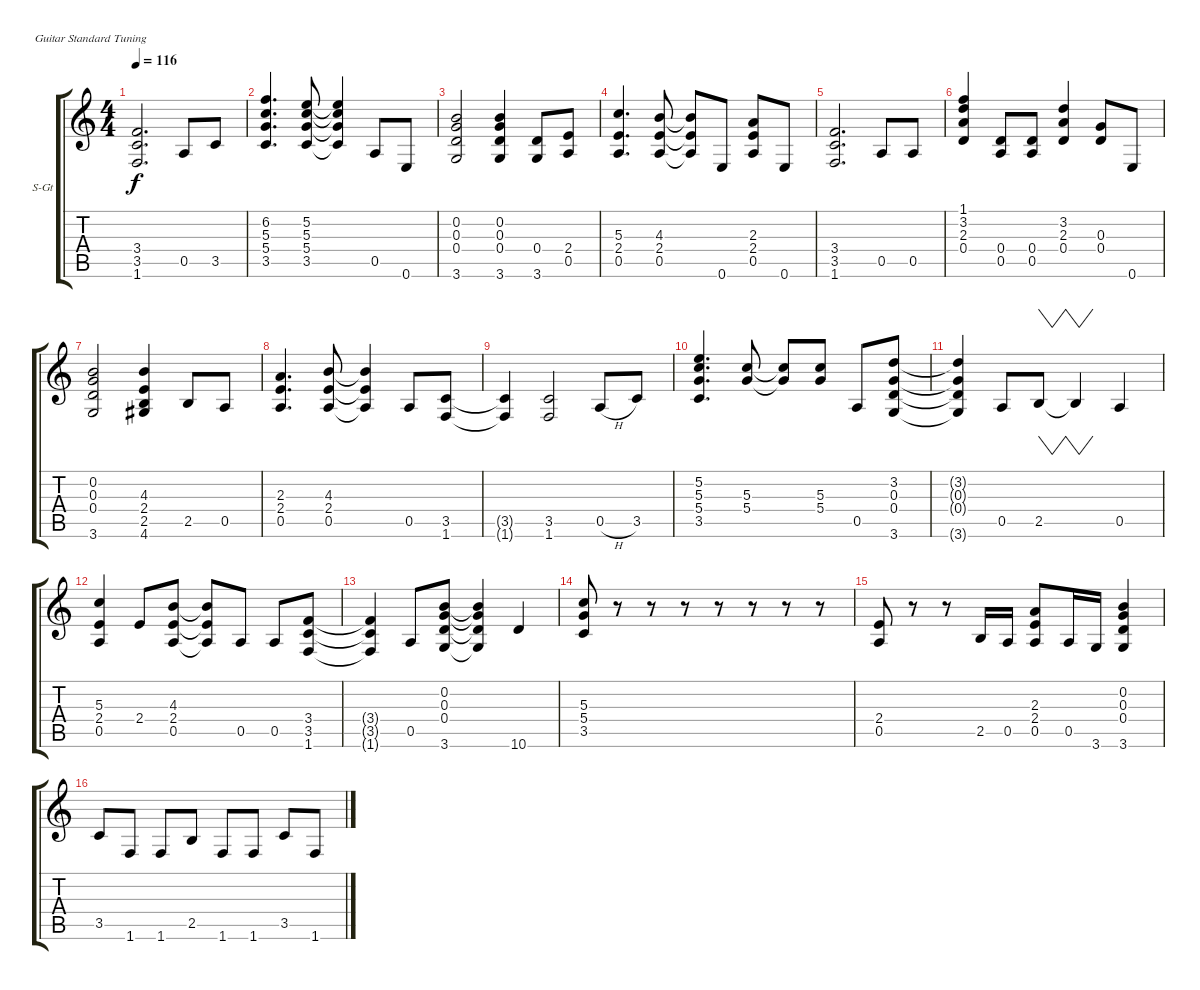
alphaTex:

\bracketExtendMode groupsimilarinstruments
\firstSystemTrackNameOrientation horizontal
\otherSystemsTrackNameOrientation horizontal
\track ("Clean L - PAN" "S-Gt") {instrument acousticguitarsteel}
\staff {score tabs}
\tuning (E4 B3 G3 D3 A2 E2)
\ts (4 4)
\tempo 116
\clef g2
\ks c
(3.4 3.5 1.6).2{d dy f} 0.5.8 3.5.8 |
(6.2 5.3 5.4 3.5).4{d} (5.2 5.3 5.4 3.5).8 (5.2{t} 5.3{t} 5.4{t} 3.5{t}).4 0.5.8 0.6.8 |
(0.2 0.3 0.4 3.6).2 (0.2 0.3 0.4 3.6).4 (0.4 3.6).8 (2.4 0.5).8 |
(5.3 2.4 0.5).4{d} (4.3 2.4 0.5).8 (4.3{t} 2.4{t} 0.5{t}).8 0.6.8 (2.3 2.4 0.5).8 0.6.8 |
(3.4 3.5 1.6).2{d} 0.5.8 0.5.8 |
(1.1 3.2 2.3 0.4).4 (0.4 0.5).8 (0.4 0.5).8 (3.2 2.3 0.4).4 (0.3 0.4).8 0.6.8 |
(0.2 0.3 0.4 3.6).2 (4.3 2.4 2.5 4.6).4 2.5.8 0.5.8 |
(2.3 2.4 0.5).4{d} (4.3 2.4 0.5).8 (4.3{t} 2.4{t} 0.5{t}).4 0.5.8 (3.5 1.6).8 |
(3.5{t} 1.6{t}).4 (3.5 1.6).2 0.5{h}.8 3.5.8 |
(5.2 5.3 5.4 3.5).4{d} (5.3 5.4).8 (5.3{t} 5.4{t}).8 (5.3 5.4).8 0.5.8 (3.2 0.3 0.4 3.6).8 |
(3.2{t} 0.3{t} 0.4{t} 3.6{t}).4 0.5.8 2.5.8{vw} 2.5{t}.4{vw} 0.5.4 |
(5.3 2.4 0.5).4 2.4.8 (4.3 2.4 0.5).8 (4.3{t} 2.4{t} 0.5{t}).8 0.5.8 0.5.8 (3.4 3.5 1.6).8 |
(3.4{t} 3.5{t} 1.6{t}).4 0.5.8 (0.2 0.3 0.4 3.6).8 (0.2{t} 0.3{t} 0.4{t} 3.6{t}).4 10.6.4 |
(5.3 5.4 3.5).8 r.8 r.8 r.8 r.8 r.8 r.8 r.8 |
(2.4 0.5).8 r.8 r.8 2.5.16 0.5.16 (2.3 2.4 0.5).8 0.5.16 3.6.16 (0.2 0.3 0.4 3.6).4 |
3.5.8 1.6.8 1.6.8 2.5.8 1.6.8 1.6.8 3.5.8 1.6.8
